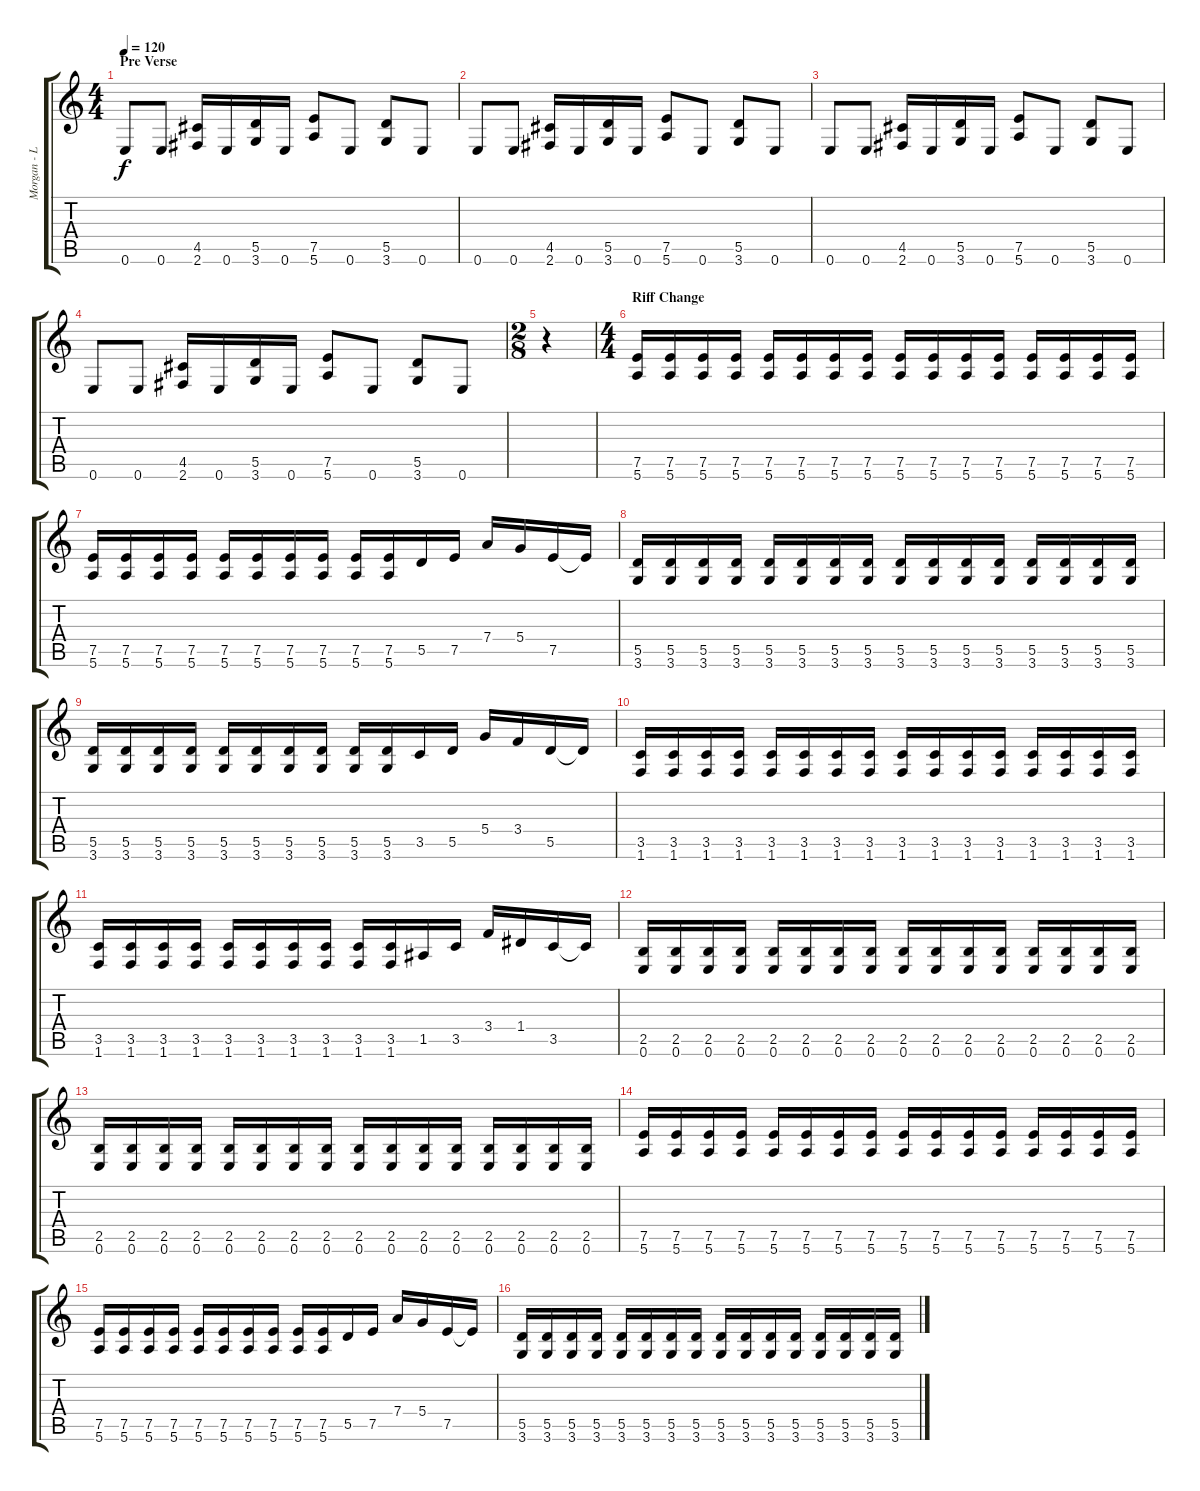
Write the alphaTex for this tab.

\track ("Morgan - Lead Guitar" "Morgan - L") {instrument distortionguitar}
\staff {score tabs}
\tuning (E4 B3 G3 D3 A2 E2) {hide}
\ts (4 4)
\section ("" "Pre Verse")
\tempo 120
\clef g2
\ks c
0.6.8{dy f} 0.6.8 (4.5 2.6).16 0.6.16 (5.5 3.6).16 0.6.16 (7.5 5.6).8 0.6.8 (5.5 3.6).8 0.6.8 |
0.6.8 0.6.8 (4.5 2.6).16 0.6.16 (5.5 3.6).16 0.6.16 (7.5 5.6).8 0.6.8 (5.5 3.6).8 0.6.8 |
0.6.8 0.6.8 (4.5 2.6).16 0.6.16 (5.5 3.6).16 0.6.16 (7.5 5.6).8 0.6.8 (5.5 3.6).8 0.6.8 |
0.6.8 0.6.8 (4.5 2.6).16 0.6.16 (5.5 3.6).16 0.6.16 (7.5 5.6).8 0.6.8 (5.5 3.6).8 0.6.8 |
\ts (2 8)
r.4 |
\ts (4 4)
\section ("" "Riff Change")
(7.5 5.6).16 (7.5 5.6).16 (7.5 5.6).16 (7.5 5.6).16 (7.5 5.6).16 (7.5 5.6).16 (7.5 5.6).16 (7.5 5.6).16 (7.5 5.6).16 (7.5 5.6).16 (7.5 5.6).16 (7.5 5.6).16 (7.5 5.6).16 (7.5 5.6).16 (7.5 5.6).16 (7.5 5.6).16 |
(7.5 5.6).16 (7.5 5.6).16 (7.5 5.6).16 (7.5 5.6).16 (7.5 5.6).16 (7.5 5.6).16 (7.5 5.6).16 (7.5 5.6).16 (7.5 5.6).16 (7.5 5.6).16 5.5.16 7.5.16 7.4.16 5.4.16 7.5.16 7.5{t}.16 |
(5.5 3.6).16 (5.5 3.6).16 (5.5 3.6).16 (5.5 3.6).16 (5.5 3.6).16 (5.5 3.6).16 (5.5 3.6).16 (5.5 3.6).16 (5.5 3.6).16 (5.5 3.6).16 (5.5 3.6).16 (5.5 3.6).16 (5.5 3.6).16 (5.5 3.6).16 (5.5 3.6).16 (5.5 3.6).16 |
(5.5 3.6).16 (5.5 3.6).16 (5.5 3.6).16 (5.5 3.6).16 (5.5 3.6).16 (5.5 3.6).16 (5.5 3.6).16 (5.5 3.6).16 (5.5 3.6).16 (5.5 3.6).16 3.5.16 5.5.16 5.4.16 3.4.16 5.5.16 5.5{t}.16 |
(3.5 1.6).16 (3.5 1.6).16 (3.5 1.6).16 (3.5 1.6).16 (3.5 1.6).16 (3.5 1.6).16 (3.5 1.6).16 (3.5 1.6).16 (3.5 1.6).16 (3.5 1.6).16 (3.5 1.6).16 (3.5 1.6).16 (3.5 1.6).16 (3.5 1.6).16 (3.5 1.6).16 (3.5 1.6).16 |
(3.5 1.6).16 (3.5 1.6).16 (3.5 1.6).16 (3.5 1.6).16 (3.5 1.6).16 (3.5 1.6).16 (3.5 1.6).16 (3.5 1.6).16 (3.5 1.6).16 (3.5 1.6).16 1.5.16 3.5.16 3.4.16 1.4.16 3.5.16 3.5{t}.16 |
(2.5 0.6).16 (2.5 0.6).16 (2.5 0.6).16 (2.5 0.6).16 (2.5 0.6).16 (2.5 0.6).16 (2.5 0.6).16 (2.5 0.6).16 (2.5 0.6).16 (2.5 0.6).16 (2.5 0.6).16 (2.5 0.6).16 (2.5 0.6).16 (2.5 0.6).16 (2.5 0.6).16 (2.5 0.6).16 |
(2.5 0.6).16 (2.5 0.6).16 (2.5 0.6).16 (2.5 0.6).16 (2.5 0.6).16 (2.5 0.6).16 (2.5 0.6).16 (2.5 0.6).16 (2.5 0.6).16 (2.5 0.6).16 (2.5 0.6).16 (2.5 0.6).16 (2.5 0.6).16 (2.5 0.6).16 (2.5 0.6).16 (2.5 0.6).16 |
(7.5 5.6).16 (7.5 5.6).16 (7.5 5.6).16 (7.5 5.6).16 (7.5 5.6).16 (7.5 5.6).16 (7.5 5.6).16 (7.5 5.6).16 (7.5 5.6).16 (7.5 5.6).16 (7.5 5.6).16 (7.5 5.6).16 (7.5 5.6).16 (7.5 5.6).16 (7.5 5.6).16 (7.5 5.6).16 |
(7.5 5.6).16 (7.5 5.6).16 (7.5 5.6).16 (7.5 5.6).16 (7.5 5.6).16 (7.5 5.6).16 (7.5 5.6).16 (7.5 5.6).16 (7.5 5.6).16 (7.5 5.6).16 5.5.16 7.5.16 7.4.16 5.4.16 7.5.16 7.5{t}.16 |
(5.5 3.6).16 (5.5 3.6).16 (5.5 3.6).16 (5.5 3.6).16 (5.5 3.6).16 (5.5 3.6).16 (5.5 3.6).16 (5.5 3.6).16 (5.5 3.6).16 (5.5 3.6).16 (5.5 3.6).16 (5.5 3.6).16 (5.5 3.6).16 (5.5 3.6).16 (5.5 3.6).16 (5.5 3.6).16
